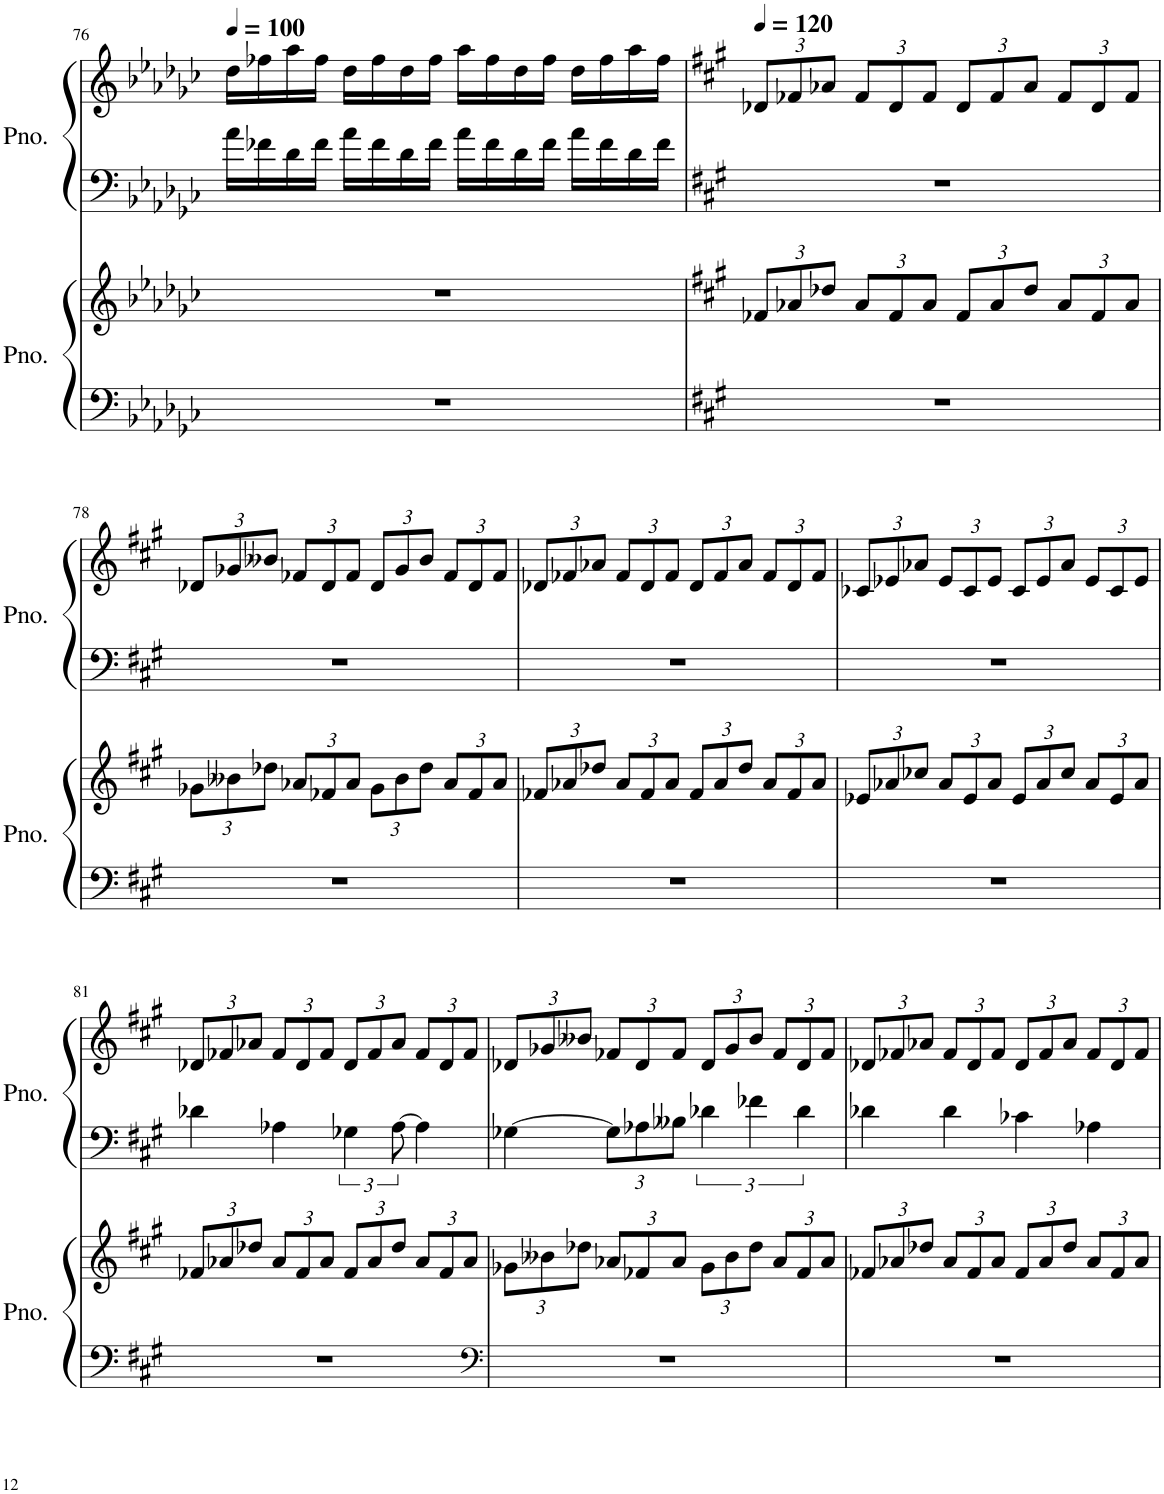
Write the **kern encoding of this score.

**kern	**kern	**kern	**kern
*part2	*part2	*part1	*part1
*staff4	*staff3	*staff2	*staff1
*I"Piano	*	*I"Piano	*
*I'Pno.	*	*I'Pno.	*
!!LO:PB:g=z
*clefF4	*clefG2	*clefF4	*clefG2
*k[b-e-a-d-g-c-]	*k[b-e-a-d-g-c-]	*k[b-e-a-d-g-c-]	*k[b-e-a-d-g-c-]
*M4/4	*M4/4	*M4/4	*M4/4
*MM100	*MM100	*MM100	*MM100
=76	=76	=76	=76
1r	1r	16a-\LL	16dd-\LL
.	.	16f-X\	16ff-X\
.	.	16d-\	16aa-\
.	.	16f-\JJ	16ff-\JJ
.	.	16a-\LL	16dd-\LL
.	.	16f-\	16ff-\
.	.	16d-\	16dd-\
.	.	16f-\JJ	16ff-\JJ
.	.	16a-\LL	16aa-\LL
.	.	16f-\	16ff-\
.	.	16d-\	16dd-\
.	.	16f-\JJ	16ff-\JJ
.	.	16a-\LL	16dd-\LL
.	.	16f-\	16ff-\
.	.	16d-\	16aa-\
.	.	16f-\JJ	16ff-\JJ
=77	=77	=77	=77
*k[f#c#g#]	*k[f#c#g#]	*k[f#c#g#]	*k[f#c#g#]
*	*Xbrackettup	*	*Xbrackettup
*	*	*	*MM120
1r	12f-X/L	1r	12d-X/L
.	12a-X/	.	12f-X/
.	12dd-X/J	.	12a-X/J
.	12a-/L	.	12f-/L
.	12f-/	.	12d-/
.	12a-/J	.	12f-/J
.	12f-/L	.	12d-/L
.	12a-/	.	12f-/
.	12dd-/J	.	12a-/J
.	12a-/L	.	12f-/L
.	12f-/	.	12d-/
.	12a-/J	.	12f-/J
!!LO:LB:g=z
=78	=78	=78	=78
1r	12g-X\L	1r	12d-X/L
.	12b--X\	.	12g-X/
.	12dd-X\J	.	12b--X/J
.	12a-X/L	.	12f-X/L
.	12f-X/	.	12d-/
.	12a-/J	.	12f-/J
.	12g-\L	.	12d-/L
.	12b--\	.	12g-/
.	12dd-\J	.	12b--/J
.	12a-/L	.	12f-/L
.	12f-/	.	12d-/
.	12a-/J	.	12f-/J
=79	=79	=79	=79
1r	12f-X/L	1r	12d-X/L
.	12a-X/	.	12f-X/
.	12dd-X/J	.	12a-X/J
.	12a-/L	.	12f-/L
.	12f-/	.	12d-/
.	12a-/J	.	12f-/J
.	12f-/L	.	12d-/L
.	12a-/	.	12f-/
.	12dd-/J	.	12a-/J
.	12a-/L	.	12f-/L
.	12f-/	.	12d-/
.	12a-/J	.	12f-/J
=80	=80	=80	=80
1r	12e-X/L	1r	12c-X/L
.	12a-X/	.	12e-X/
.	12cc-X/J	.	12a-X/J
.	12a-/L	.	12e-/L
.	12e-/	.	12c-/
.	12a-/J	.	12e-/J
.	12e-/L	.	12c-/L
.	12a-/	.	12e-/
.	12cc-/J	.	12a-/J
.	12a-/L	.	12e-/L
.	12e-/	.	12c-/
.	12a-/J	.	12e-/J
!!LO:LB:g=z
=81	=81	=81	=81
1r	12f-X/L	4d-X\	12d-X/L
.	12a-X/	.	12f-X/
.	12dd-X/J	.	12a-X/J
.	12a-/L	4A-X\	12f-/L
.	12f-/	.	12d-/
.	12a-/J	.	12f-/J
.	12f-/L	6G-X\	12d-/L
.	12a-/	.	12f-/
.	12dd-/J	[12A-\	12a-/J
.	12a-/L	4A-\]	12f-/L
.	12f-/	.	12d-/
.	12a-/J	.	12f-/J
=82	=82	=82	=82
*clefF4	*	*	*
1r	12g-X\L	[4G-X\	12d-X/L
.	12b--X\	.	12g-X/
.	12dd-X\J	.	12b--X/J
*	*	*Xbrackettup	*
.	12a-X/L	12G-\L]	12f-X/L
.	12f-X/	12A-X\	12d-/
.	12a-/J	12B--X\J	12f-/J
*	*	*brackettup	*
.	12g-\L	6d-X\	12d-/L
.	12b--\	.	12g-/
.	12dd-\J	6f-X\	12b--/J
.	12a-/L	.	12f-/L
.	12f-/	6d-\	12d-/
.	12a-/J	.	12f-/J
=83	=83	=83	=83
1r	12f-X/L	4d-X\	12d-X/L
.	12a-X/	.	12f-X/
.	12dd-X/J	.	12a-X/J
.	12a-/L	4d-\	12f-/L
.	12f-/	.	12d-/
.	12a-/J	.	12f-/J
.	12f-/L	4c-X\	12d-/L
.	12a-/	.	12f-/
.	12dd-/J	.	12a-/J
.	12a-/L	4A-X\	12f-/L
.	12f-/	.	12d-/
.	12a-/J	.	12f-/J
=	=	=	=
*-	*-	*-	*-
